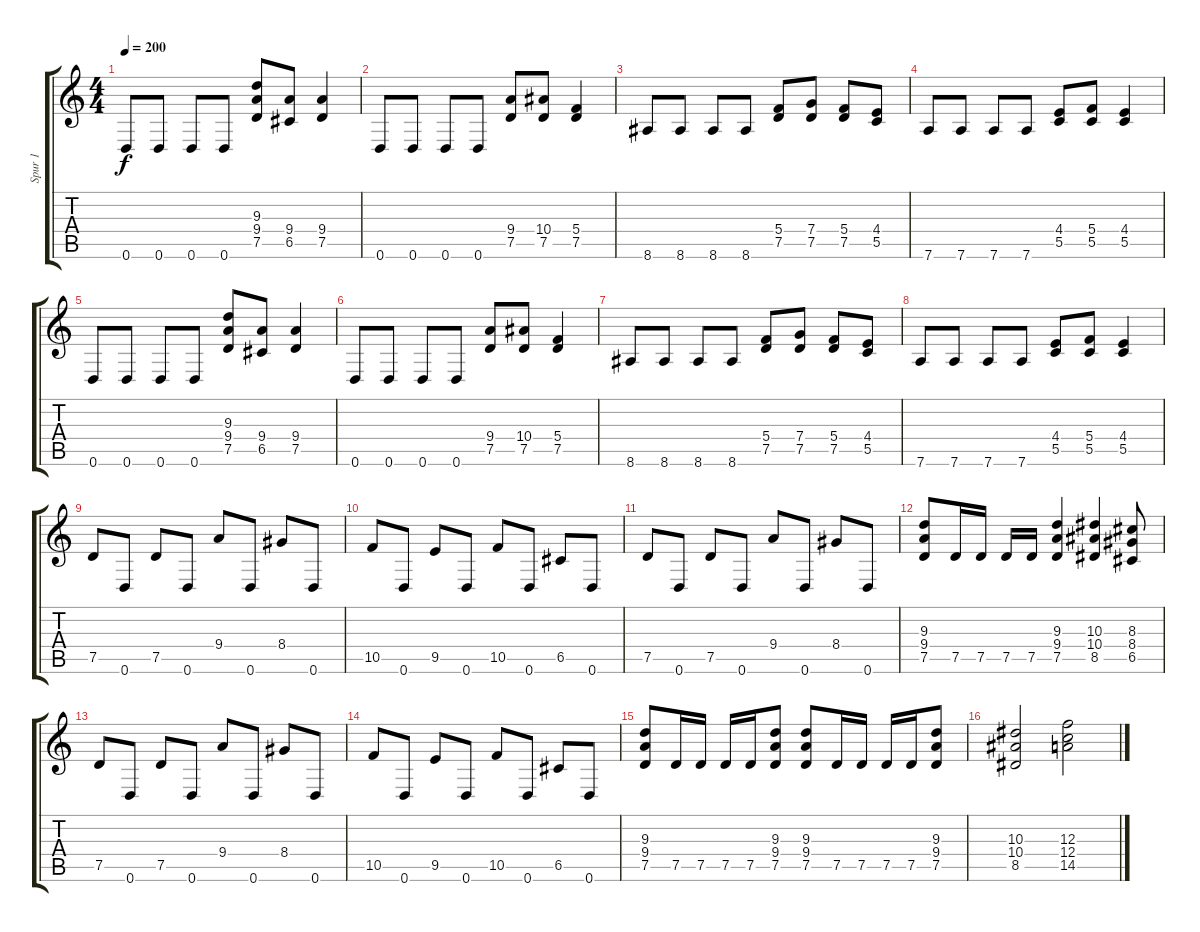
\track ("Spur 1" "Spur 1") {instrument distortionguitar}
\staff {score tabs}
\tuning (D4 A3 F3 C3 G2 D2) {hide}
\ts (4 4)
\tempo 200
\clef g2
\ks c
0.6.8{dy f} 0.6.8 0.6.8 0.6.8 (9.3 9.4 7.5).8 (9.4 6.5).8 (9.4 7.5).4 |
0.6.8 0.6.8 0.6.8 0.6.8 (9.4 7.5).8 (10.4 7.5).8 (5.4 7.5).4 |
8.6.8 8.6.8 8.6.8 8.6.8 (5.4 7.5).8 (7.4 7.5).8 (5.4 7.5).8 (4.4 5.5).8 |
7.6.8 7.6.8 7.6.8 7.6.8 (4.4 5.5).8 (5.4 5.5).8 (4.4 5.5).4 |
0.6.8 0.6.8 0.6.8 0.6.8 (9.3 9.4 7.5).8 (9.4 6.5).8 (9.4 7.5).4 |
0.6.8 0.6.8 0.6.8 0.6.8 (9.4 7.5).8 (10.4 7.5).8 (5.4 7.5).4 |
8.6.8 8.6.8 8.6.8 8.6.8 (5.4 7.5).8 (7.4 7.5).8 (5.4 7.5).8 (4.4 5.5).8 |
7.6.8 7.6.8 7.6.8 7.6.8 (4.4 5.5).8 (5.4 5.5).8 (4.4 5.5).4 |
7.5.8 0.6.8 7.5.8 0.6.8 9.4.8 0.6.8 8.4.8 0.6.8 |
10.5.8 0.6.8 9.5.8 0.6.8 10.5.8 0.6.8 6.5.8 0.6.8 |
7.5.8 0.6.8 7.5.8 0.6.8 9.4.8 0.6.8 8.4.8 0.6.8 |
(9.3 9.4 7.5).8 7.5.16 7.5.16 7.5.16 7.5.16 (9.3 9.4 7.5).4 (10.3 10.4 8.5).4 (8.3 8.4 6.5).8 |
7.5.8 0.6.8 7.5.8 0.6.8 9.4.8 0.6.8 8.4.8 0.6.8 |
10.5.8 0.6.8 9.5.8 0.6.8 10.5.8 0.6.8 6.5.8 0.6.8 |
(9.3 9.4 7.5).8 7.5.16 7.5.16 7.5.16 7.5.16 (9.3 9.4 7.5).8 (9.3 9.4 7.5).8 7.5.16 7.5.16 7.5.16 7.5.16 (9.3 9.4 7.5).8 |
(10.3 10.4 8.5).2 (12.3 12.4 14.5).2
